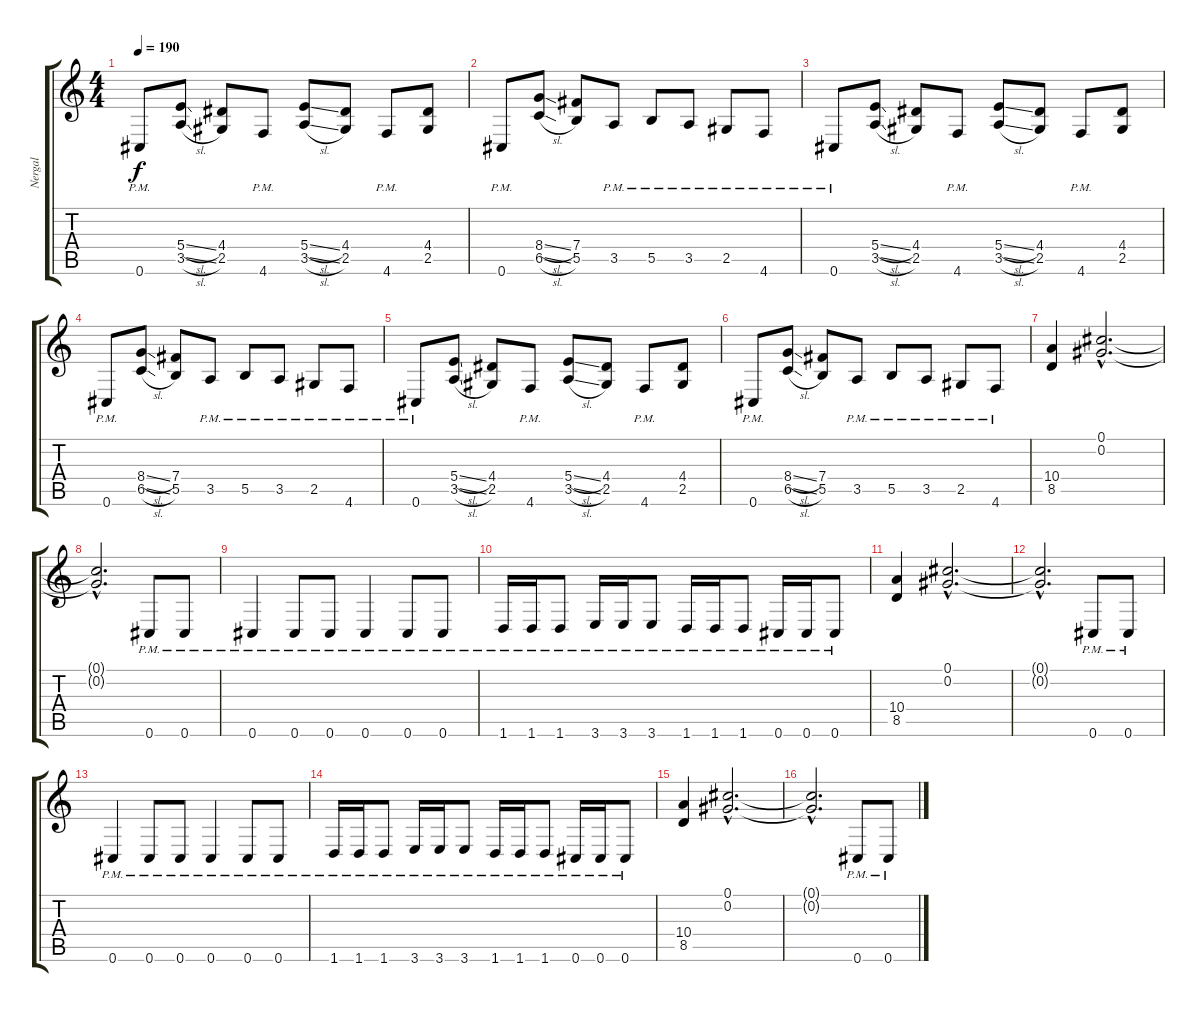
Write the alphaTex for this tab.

\track ("Nergal" "Nergal") {instrument distortionguitar}
\staff {score tabs}
\tuning (Db4 Ab3 E3 B2 Gb2 Db2) {hide}
\ts (4 4)
\tempo 190
\clef g2
\ks c
0.6{pm}.8{dy f} (5.4{sl} 3.5{sl}).8 (4.4 2.5).8 4.6{pm}.8 (5.4{sl} 3.5{sl}).8 (4.4 2.5).8 4.6{pm}.8 (4.4 2.5).8 |
0.6{pm}.8 (8.4{sl} 6.5{sl}).8 (7.4 5.5).8 3.5{pm}.8 5.5{pm}.8 3.5{pm}.8 2.5{pm}.8 4.6{pm}.8 |
0.6{pm}.8 (5.4{sl} 3.5{sl}).8 (4.4 2.5).8 4.6{pm}.8 (5.4{sl} 3.5{sl}).8 (4.4 2.5).8 4.6{pm}.8 (4.4 2.5).8 |
0.6{pm}.8 (8.4{sl} 6.5{sl}).8 (7.4 5.5).8 3.5{pm}.8 5.5{pm}.8 3.5{pm}.8 2.5{pm}.8 4.6{pm}.8 |
0.6{pm}.8 (5.4{sl} 3.5{sl}).8 (4.4 2.5).8 4.6{pm}.8 (5.4{sl} 3.5{sl}).8 (4.4 2.5).8 4.6{pm}.8 (4.4 2.5).8 |
0.6{pm}.8 (8.4{sl} 6.5{sl}).8 (7.4 5.5).8 3.5{pm}.8 5.5{pm}.8 3.5{pm}.8 2.5{pm}.8 4.6{pm}.8 |
(10.4 8.5).4 (0.1{hac} 0.2{hac}).2{d} |
(0.1{hac t} 0.2{hac t}).2{d} 0.6{pm}.8 0.6{pm}.8 |
0.6{pm}.4 0.6{pm}.8 0.6{pm}.8 0.6{pm}.4 0.6{pm}.8 0.6{pm}.8 |
1.6{pm}.16 1.6{pm}.16 1.6{pm}.8 3.6{pm}.16 3.6{pm}.16 3.6{pm}.8 1.6{pm}.16 1.6{pm}.16 1.6{pm}.8 0.6{pm}.16 0.6{pm}.16 0.6{pm}.8 |
(10.4 8.5).4 (0.1{hac} 0.2{hac}).2{d} |
(0.1{hac t} 0.2{hac t}).2{d} 0.6{pm}.8 0.6{pm}.8 |
0.6{pm}.4 0.6{pm}.8 0.6{pm}.8 0.6{pm}.4 0.6{pm}.8 0.6{pm}.8 |
1.6{pm}.16 1.6{pm}.16 1.6{pm}.8 3.6{pm}.16 3.6{pm}.16 3.6{pm}.8 1.6{pm}.16 1.6{pm}.16 1.6{pm}.8 0.6{pm}.16 0.6{pm}.16 0.6{pm}.8 |
(10.4 8.5).4 (0.1{hac} 0.2{hac}).2{d} |
(0.1{hac t} 0.2{hac t}).2{d} 0.6{pm}.8 0.6{pm}.8
